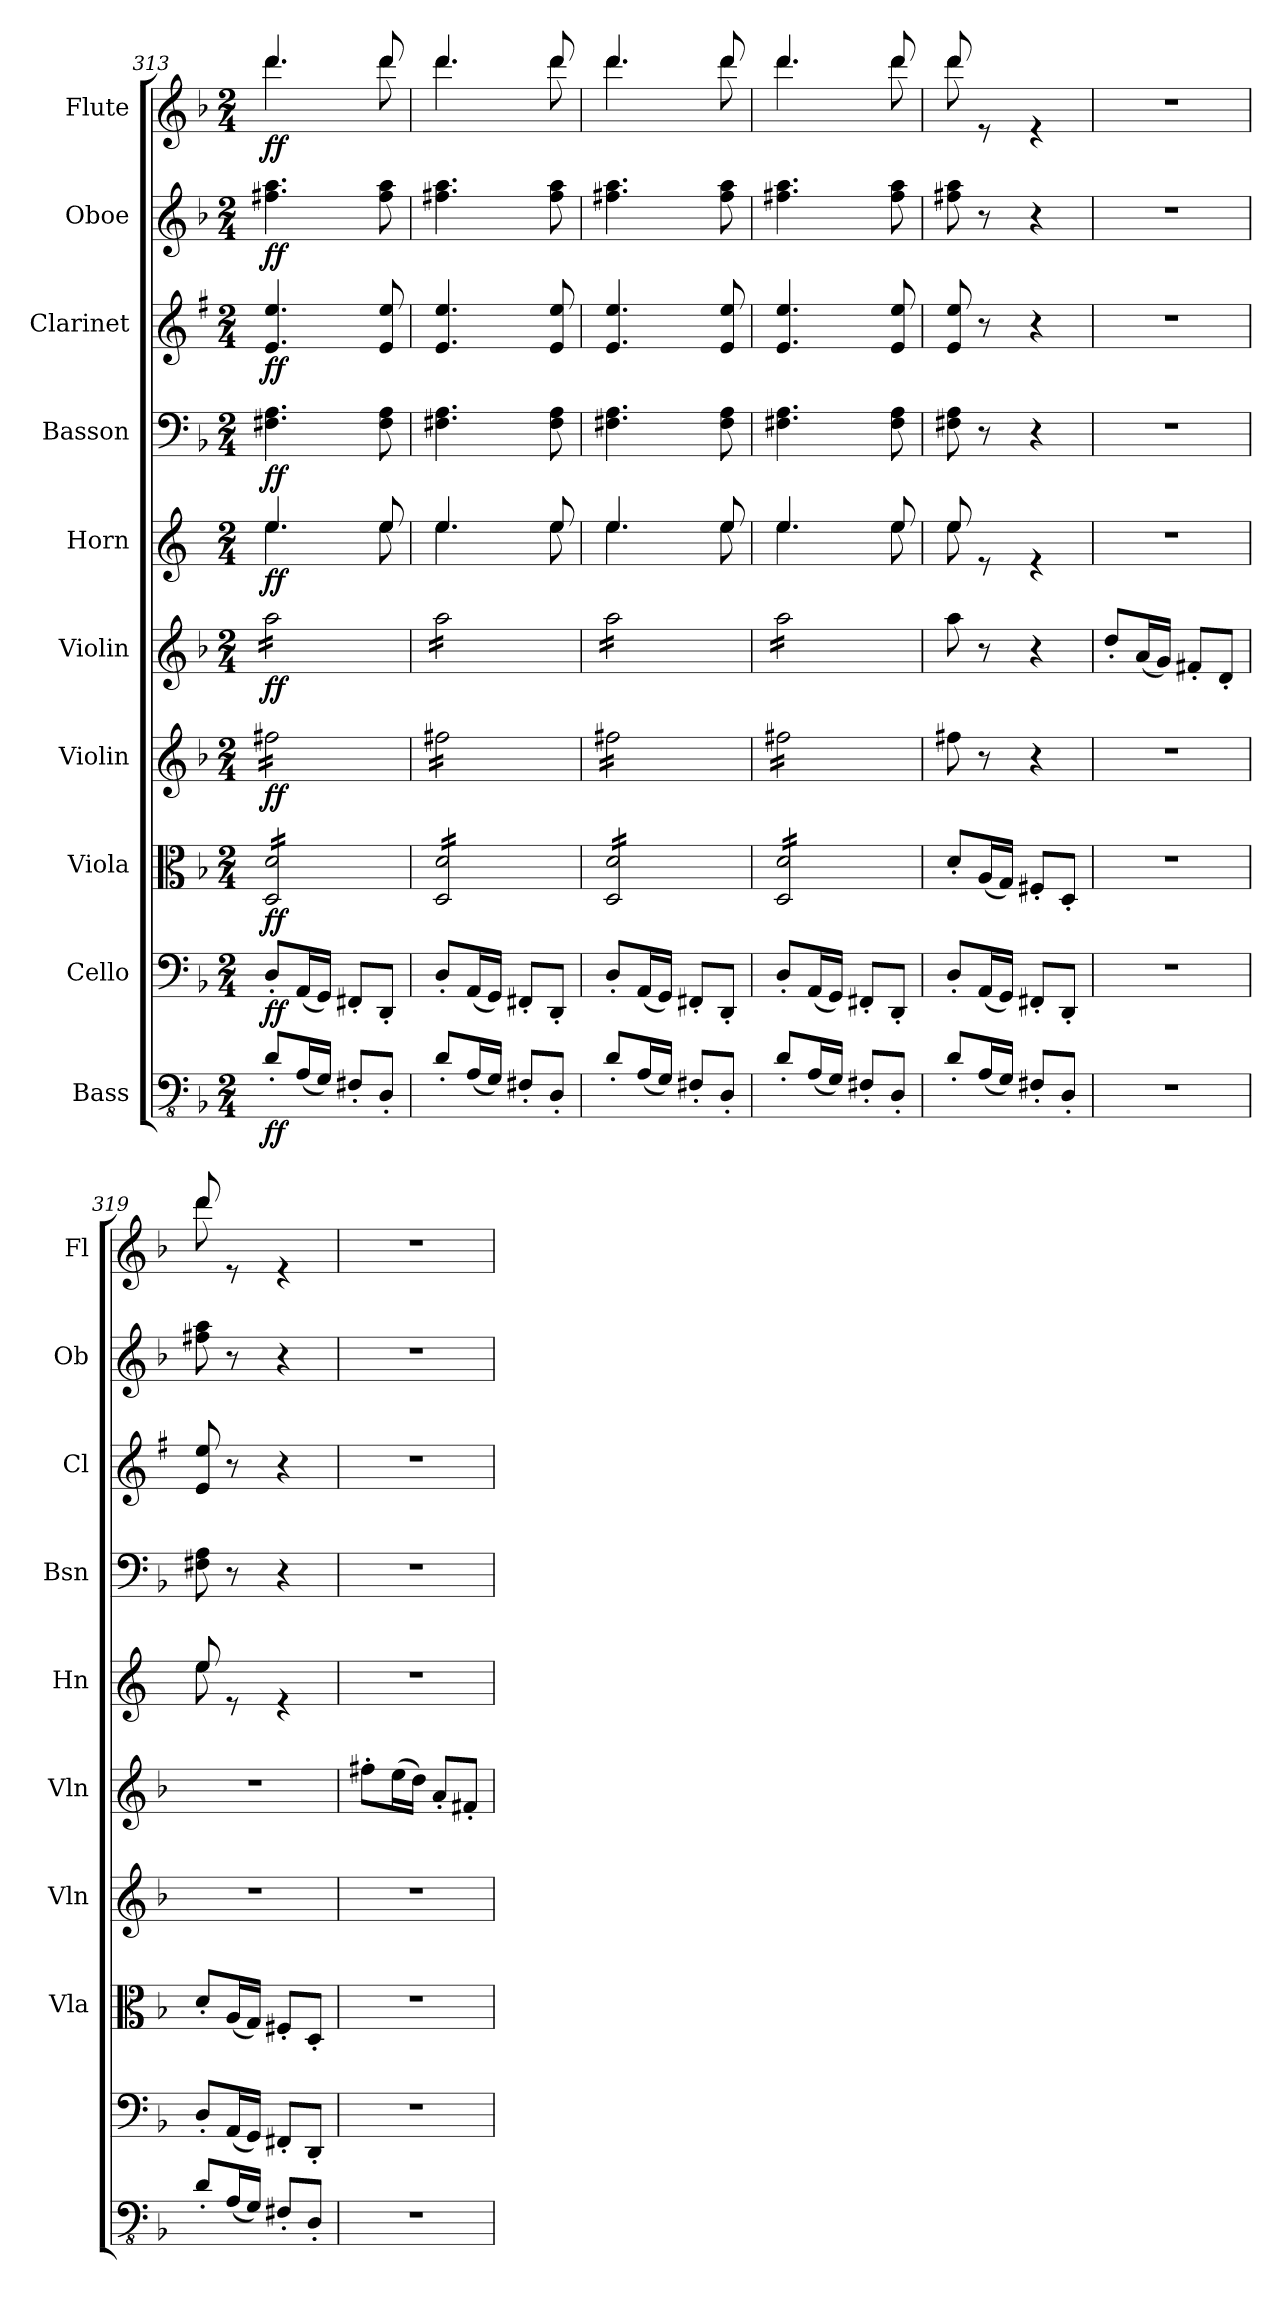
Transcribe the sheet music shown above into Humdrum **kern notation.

**kern	**dynam	**kern	**dynam	**kern	**dynam	**kern	**dynam	**kern	**dynam	**kern	**dynam	**kern	**dynam	**kern	**dynam	**kern	**dynam	**kern	**dynam
*part10	*part10	*part9	*part9	*part8	*part8	*part7	*part7	*part6	*part6	*part5	*part5	*part4	*part4	*part3	*part3	*part2	*part2	*part1	*part1
*staff10	*staff10	*staff9	*staff9	*staff8	*staff8	*staff7	*staff7	*staff6	*staff6	*staff5	*staff5	*staff4	*staff4	*staff3	*staff3	*staff2	*staff2	*staff1	*staff1
*I"Bass	*	*I"Cello	*	*I"Viola	*	*I"Violin	*	*I"Violin	*	*I"Horn	*	*I"Basson	*	*I"Clarinet	*	*I"Oboe	*	*I"Flute	*
*	*	*	*	*I'Vla	*	*I'Vln	*	*I'Vln	*	*I'Hn	*	*I'Bsn	*	*I'Cl	*	*I'Ob	*	*I'Fl	*
*clefFv4	*	*clefF4	*	*clefC3	*	*clefG2	*	*clefG2	*	*clefG2	*	*clefF4	*	*clefG2	*	*clefG2	*	*clefG2	*
*ITrd7c12	*	*	*	*	*	*	*	*	*	*ITrd4c7	*	*	*	*ITrd1c2	*	*	*	*	*
*k[b-]	*	*k[b-]	*	*k[b-]	*	*k[b-]	*	*k[b-]	*	*k[b-]	*	*k[b-]	*	*k[b-]	*	*k[b-]	*	*k[b-]	*
*M2/4	*	*M2/4	*	*M2/4	*	*M2/4	*	*M2/4	*	*M2/4	*	*M2/4	*	*M2/4	*	*M2/4	*	*M2/4	*
=313	=313	=313	=313	=313	=313	=313	=313	=313	=313	=313	=313	=313	=313	=313	=313	=313	=313	=313	=313
*	*	*	*	*	*	*	*	*	*	*^	*	*	*	*	*	*	*	*^	*
!	!LO:DY:b	!	!LO:DY:b	!	!LO:DY:b	!	!LO:DY:b	!	!LO:DY:b	!	!	!LO:DY:b	!	!LO:DY:b	!	!LO:DY:b	!	!LO:DY:b	!	!	!LO:DY:b
*	*	*	*	*tremolo	*	*	*	*	*	*	*	*	*	*	*	*	*	*	*	*	*
*	*	*	*	*	*	*tremolo	*	*	*	*	*	*	*	*	*	*	*	*	*	*	*
*	*	*	*	*	*	*	*	*tremolo	*	*	*	*	*	*	*	*	*	*	*	*	*
8DD'/L	ff	8D'/L	ff	16D/ 16d/LL	ff	16ff#X\LL	ff	16aa\LL	ff	4.a/	4.a\	ff	4.F#X\ 4.A\	ff	4.d/ 4.dd/	ff	4.ff#X\ 4.aa\	ff	4.ddd/	4.ddd\	ff
.	.	.	.	16D/ 16d/	.	16ff#X\	.	16aa\	.	.	.	.	.	.	.	.	.	.	.	.	.
(<16AAA/L	.	(<16AA/L	.	16D/ 16d/	.	16ff#X\	.	16aa\	.	.	.	.	.	.	.	.	.	.	.	.	.
16GGG/JJ)	.	16GG/JJ)	.	16D/ 16d/	.	16ff#X\	.	16aa\	.	.	.	.	.	.	.	.	.	.	.	.	.
8FFF#X'/L	.	8FF#X'/L	.	16D/ 16d/	.	16ff#X\	.	16aa\	.	.	.	.	.	.	.	.	.	.	.	.	.
.	.	.	.	16D/ 16d/	.	16ff#X\	.	16aa\	.	.	.	.	.	.	.	.	.	.	.	.	.
8DDD'/J	.	8DD'/J	.	16D/ 16d/	.	16ff#X\	.	16aa\	.	8a/	8a\	.	8F#\ 8A\	.	8d/ 8dd/	.	8ff#\ 8aa\	.	8ddd/	8ddd\	.
.	.	.	.	16D/ 16d/JJ	.	16ff#X\JJ	.	16aa\JJ	.	.	.	.	.	.	.	.	.	.	.	.	.
!!LO:PB:g=z	!!
=314	=314	=314	=314	=314	=314	=314	=314	=314	=314	=314	=314	=314	=314	=314	=314	=314	=314	=314	=314	=314	=314
8DD'/L	.	8D'/L	.	16D/ 16d/LL	.	16ff#X\LL	.	16aa\LL	.	4.a/	4.a\	.	4.F#X\ 4.A\	.	4.d/ 4.dd/	.	4.ff#X\ 4.aa\	.	4.ddd/	4.ddd\	.
.	.	.	.	16D/ 16d/	.	16ff#X\	.	16aa\	.	.	.	.	.	.	.	.	.	.	.	.	.
(<16AAA/L	.	(<16AA/L	.	16D/ 16d/	.	16ff#X\	.	16aa\	.	.	.	.	.	.	.	.	.	.	.	.	.
16GGG/JJ)	.	16GG/JJ)	.	16D/ 16d/	.	16ff#X\	.	16aa\	.	.	.	.	.	.	.	.	.	.	.	.	.
8FFF#X'/L	.	8FF#X'/L	.	16D/ 16d/	.	16ff#X\	.	16aa\	.	.	.	.	.	.	.	.	.	.	.	.	.
.	.	.	.	16D/ 16d/	.	16ff#X\	.	16aa\	.	.	.	.	.	.	.	.	.	.	.	.	.
8DDD'/J	.	8DD'/J	.	16D/ 16d/	.	16ff#X\	.	16aa\	.	8a/	8a\	.	8F#\ 8A\	.	8d/ 8dd/	.	8ff#\ 8aa\	.	8ddd/	8ddd\	.
.	.	.	.	16D/ 16d/JJ	.	16ff#X\JJ	.	16aa\JJ	.	.	.	.	.	.	.	.	.	.	.	.	.
=315	=315	=315	=315	=315	=315	=315	=315	=315	=315	=315	=315	=315	=315	=315	=315	=315	=315	=315	=315	=315	=315
8DD'/L	.	8D'/L	.	16D/ 16d/LL	.	16ff#X\LL	.	16aa\LL	.	4.a/	4.a\	.	4.F#X\ 4.A\	.	4.d/ 4.dd/	.	4.ff#X\ 4.aa\	.	4.ddd/	4.ddd\	.
.	.	.	.	16D/ 16d/	.	16ff#X\	.	16aa\	.	.	.	.	.	.	.	.	.	.	.	.	.
(<16AAA/L	.	(<16AA/L	.	16D/ 16d/	.	16ff#X\	.	16aa\	.	.	.	.	.	.	.	.	.	.	.	.	.
16GGG/JJ)	.	16GG/JJ)	.	16D/ 16d/	.	16ff#X\	.	16aa\	.	.	.	.	.	.	.	.	.	.	.	.	.
8FFF#X'/L	.	8FF#X'/L	.	16D/ 16d/	.	16ff#X\	.	16aa\	.	.	.	.	.	.	.	.	.	.	.	.	.
.	.	.	.	16D/ 16d/	.	16ff#X\	.	16aa\	.	.	.	.	.	.	.	.	.	.	.	.	.
8DDD'/J	.	8DD'/J	.	16D/ 16d/	.	16ff#X\	.	16aa\	.	8a/	8a\	.	8F#\ 8A\	.	8d/ 8dd/	.	8ff#\ 8aa\	.	8ddd/	8ddd\	.
.	.	.	.	16D/ 16d/JJ	.	16ff#X\JJ	.	16aa\JJ	.	.	.	.	.	.	.	.	.	.	.	.	.
=316	=316	=316	=316	=316	=316	=316	=316	=316	=316	=316	=316	=316	=316	=316	=316	=316	=316	=316	=316	=316	=316
8DD'/L	.	8D'/L	.	16D/ 16d/LL	.	16ff#X\LL	.	16aa\LL	.	4.a/	4.a\	.	4.F#X\ 4.A\	.	4.d/ 4.dd/	.	4.ff#X\ 4.aa\	.	4.ddd/	4.ddd\	.
.	.	.	.	16D/ 16d/	.	16ff#X\	.	16aa\	.	.	.	.	.	.	.	.	.	.	.	.	.
(<16AAA/L	.	(<16AA/L	.	16D/ 16d/	.	16ff#X\	.	16aa\	.	.	.	.	.	.	.	.	.	.	.	.	.
16GGG/JJ)	.	16GG/JJ)	.	16D/ 16d/	.	16ff#X\	.	16aa\	.	.	.	.	.	.	.	.	.	.	.	.	.
8FFF#X'/L	.	8FF#X'/L	.	16D/ 16d/	.	16ff#X\	.	16aa\	.	.	.	.	.	.	.	.	.	.	.	.	.
.	.	.	.	16D/ 16d/	.	16ff#X\	.	16aa\	.	.	.	.	.	.	.	.	.	.	.	.	.
8DDD'/J	.	8DD'/J	.	16D/ 16d/	.	16ff#X\	.	16aa\	.	8a/	8a\	.	8F#\ 8A\	.	8d/ 8dd/	.	8ff#\ 8aa\	.	8ddd/	8ddd\	.
.	.	.	.	16D/ 16d/JJ	.	16ff#X\JJ	.	16aa\JJ	.	.	.	.	.	.	.	.	.	.	.	.	.
*	*	*	*	*	*	*	*	*Xtremolo	*	*	*	*	*	*	*	*	*	*	*	*	*
*	*	*	*	*	*	*Xtremolo	*	*	*	*	*	*	*	*	*	*	*	*	*	*	*
*	*	*	*	*Xtremolo	*	*	*	*	*	*	*	*	*	*	*	*	*	*	*	*	*
=317	=317	=317	=317	=317	=317	=317	=317	=317	=317	=317	=317	=317	=317	=317	=317	=317	=317	=317	=317	=317	=317
8DD'/L	.	8D'/L	.	8d'/L	.	8ff#X\	.	8aa\	.	8a/	8a\	.	8F#X\ 8A\	.	8d/ 8dd/	.	8ff#X\ 8aa\	.	8ddd/	8ddd\	.
(<16AAA/L	.	(<16AA/L	.	(<16A/L	.	8r	.	8r	.	8re	4.ryy	.	8r	.	8r	.	8r	.	8re	4.ryy	.
16GGG/JJ)	.	16GG/JJ)	.	16G/JJ)	.	.	.	.	.	.	.	.	.	.	.	.	.	.	.	.	.
8FFF#X'/L	.	8FF#X'/L	.	8F#X'/L	.	4r	.	4r	.	4re	.	.	4r	.	4r	.	4r	.	4re	.	.
8DDD'/J	.	8DD'/J	.	8D'/J	.	.	.	.	.	.	.	.	.	.	.	.	.	.	.	.	.
*	*	*	*	*	*	*	*	*	*	*v	*v	*	*	*	*	*	*	*	*v	*v	*
=318	=318	=318	=318	=318	=318	=318	=318	=318	=318	=318	=318	=318	=318	=318	=318	=318	=318	=318	=318
2r	.	2r	.	2r	.	2r	.	8dd'/L	.	2r	.	2r	.	2r	.	2r	.	2r	.
.	.	.	.	.	.	.	.	(<16a/L	.	.	.	.	.	.	.	.	.	.	.
.	.	.	.	.	.	.	.	16g/JJ)	.	.	.	.	.	.	.	.	.	.	.
.	.	.	.	.	.	.	.	8f#X'/L	.	.	.	.	.	.	.	.	.	.	.
.	.	.	.	.	.	.	.	8d'/J	.	.	.	.	.	.	.	.	.	.	.
=319	=319	=319	=319	=319	=319	=319	=319	=319	=319	=319	=319	=319	=319	=319	=319	=319	=319	=319	=319
*	*	*	*	*	*	*	*	*	*	*^	*	*	*	*	*	*	*	*^	*
8DD'/L	.	8D'/L	.	8d'/L	.	2r	.	2r	.	8a/	8a\	.	8F#X\ 8A\	.	8d/ 8dd/	.	8ff#X\ 8aa\	.	8ddd/	8ddd\	.
(<16AAA/L	.	(<16AA/L	.	(<16A/L	.	.	.	.	.	8re	4.ryy	.	8r	.	8r	.	8r	.	8re	4.ryy	.
16GGG/JJ)	.	16GG/JJ)	.	16G/JJ)	.	.	.	.	.	.	.	.	.	.	.	.	.	.	.	.	.
8FFF#X'/L	.	8FF#X'/L	.	8F#X'/L	.	.	.	.	.	4re	.	.	4r	.	4r	.	4r	.	4re	.	.
8DDD'/J	.	8DD'/J	.	8D'/J	.	.	.	.	.	.	.	.	.	.	.	.	.	.	.	.	.
*	*	*	*	*	*	*	*	*	*	*v	*v	*	*	*	*	*	*	*	*v	*v	*
=320	=320	=320	=320	=320	=320	=320	=320	=320	=320	=320	=320	=320	=320	=320	=320	=320	=320	=320	=320
2r	.	2r	.	2r	.	2r	.	8ff#X'\L	.	2r	.	2r	.	2r	.	2r	.	2r	.
.	.	.	.	.	.	.	.	(>16ee\L	.	.	.	.	.	.	.	.	.	.	.
.	.	.	.	.	.	.	.	16dd\JJ)	.	.	.	.	.	.	.	.	.	.	.
.	.	.	.	.	.	.	.	8a'/L	.	.	.	.	.	.	.	.	.	.	.
.	.	.	.	.	.	.	.	8f#X'/J	.	.	.	.	.	.	.	.	.	.	.
=	=	=	=	=	=	=	=	=	=	=	=	=	=	=	=	=	=	=	=
*-	*-	*-	*-	*-	*-	*-	*-	*-	*-	*-	*-	*-	*-	*-	*-	*-	*-	*-	*-
